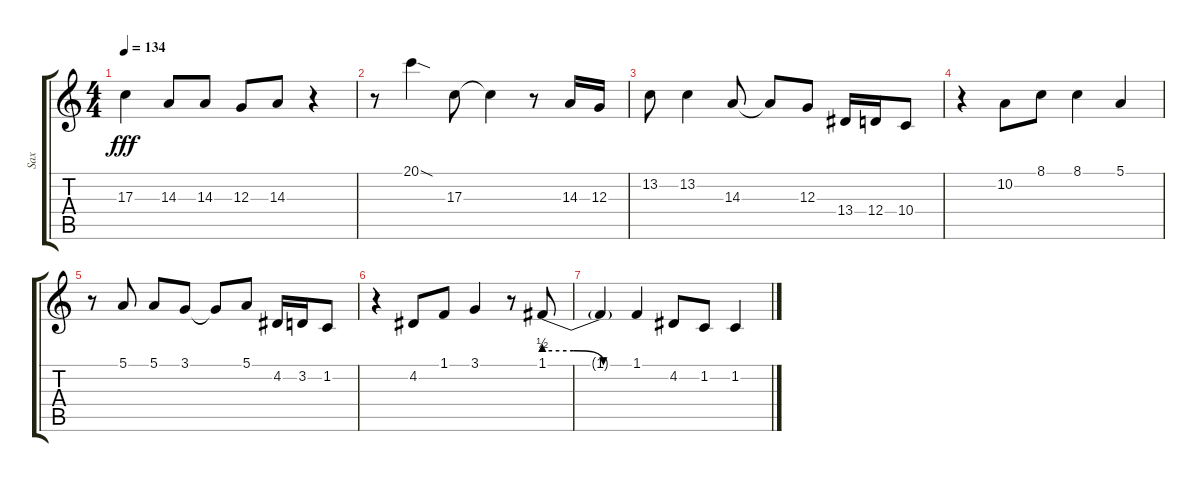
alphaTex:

\track ("Sax" "Sax") {instrument tenorsax}
\staff {score tabs}
\tuning (E4 B3 G3 D3 A2 E2) {hide}
\ts (4 4)
\tempo 134
\clef g2
\ks c
17.3.4{dy fff} 14.3.8 14.3.8 12.3.8 14.3.8 r.4 |
r.8 20.1{sod}.4 17.3.8 17.3{t}.4 r.8 14.3.16 12.3.16 |
13.2.8 13.2.4 14.3.8 14.3{t}.8 12.3.8 13.4.16 12.4.16 10.4.8 |
r.4 10.2.8 8.1.8 8.1.4 5.1.4 |
r.8 5.1.8 5.1.8 3.1.8 3.1{t}.8 5.1.8 4.2.16 3.2.16 1.2.8 |
r.4 4.2.8 1.1.8 3.1.4 r.8 1.1{be (custom 0 2 20 2 40 0 60 0)}.8 |
1.1{t}.4 1.1.4 4.2.8 1.2.8 1.2.4
